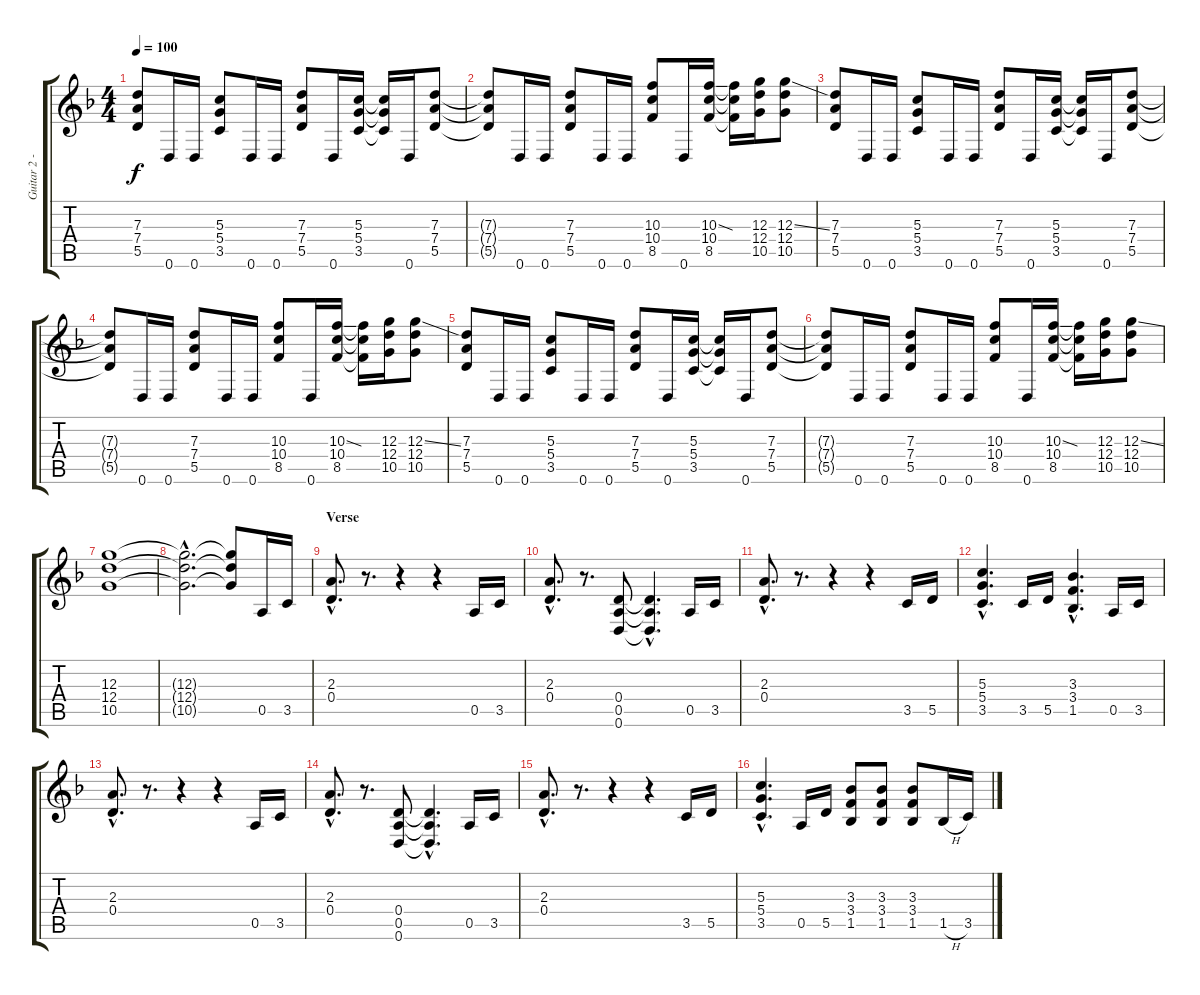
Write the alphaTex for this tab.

\track ("Guitar 2 - Chris Caffery" "Guitar 2 -") {instrument distortionguitar}
\staff {score tabs}
\tuning (E4 B3 G3 D3 A2 D2) {hide}
\ts (4 4)
\tempo 100
\clef g2
\ks f
(7.3 7.4 5.5).8{dy f} 0.6.16 0.6.16 (5.3 5.4 3.5).8 0.6.16 0.6.16 (7.3 7.4 5.5).8 0.6.16 (5.3 5.4 3.5).16 (5.3{t} 5.4{t} 3.5{t}).16 0.6.16 (7.3 7.4 5.5).8 |
(7.3{t} 7.4{t} 5.5{t}).8 0.6.16 0.6.16 (7.3 7.4 5.5).8 0.6.16 0.6.16 (10.3 10.4 8.5).8 0.6.16 (10.3{ss} 10.4 8.5).16 (10.3{t} 10.4{t} 8.5{t}).16 (12.3 12.4 10.5).16 (12.3{ss} 12.4 10.5).8 |
(7.3 7.4 5.5).8 0.6.16 0.6.16 (5.3 5.4 3.5).8 0.6.16 0.6.16 (7.3 7.4 5.5).8 0.6.16 (5.3 5.4 3.5).16 (5.3{t} 5.4{t} 3.5{t}).16 0.6.16 (7.3 7.4 5.5).8 |
(7.3{t} 7.4{t} 5.5{t}).8 0.6.16 0.6.16 (7.3 7.4 5.5).8 0.6.16 0.6.16 (10.3 10.4 8.5).8 0.6.16 (10.3{ss} 10.4 8.5).16 (10.3{t} 10.4{t} 8.5{t}).16 (12.3 12.4 10.5).16 (12.3{ss} 12.4 10.5).8 |
(7.3 7.4 5.5).8 0.6.16 0.6.16 (5.3 5.4 3.5).8 0.6.16 0.6.16 (7.3 7.4 5.5).8 0.6.16 (5.3 5.4 3.5).16 (5.3{t} 5.4{t} 3.5{t}).16 0.6.16 (7.3 7.4 5.5).8 |
(7.3{t} 7.4{t} 5.5{t}).8 0.6.16 0.6.16 (7.3 7.4 5.5).8 0.6.16 0.6.16 (10.3 10.4 8.5).8 0.6.16 (10.3{ss} 10.4 8.5).16 (10.3{t} 10.4{t} 8.5{t}).16 (12.3 12.4 10.5).16 (12.3{ss} 12.4 10.5).8 |
(12.3 12.4 10.5).1 |
(12.3{hac t} 12.4{hac t} 10.5{hac t}).2{d} (12.3{t} 12.4{t} 10.5{t}).8 0.5.16 3.5.16 |
\section ("" "Verse")
(2.3{hac} 0.4{hac}).8{d} r.8{d} r.4 r.4 0.5.16 3.5.16 |
(2.3{hac} 0.4{hac}).8{d} r.8{d} (0.4 0.5 0.6).8 (0.4{hac t} 0.5{hac t} 0.6{hac t}).4{d} 0.5.16 3.5.16 |
(2.3{hac} 0.4{hac}).8{d} r.8{d} r.4 r.4 3.5.16 5.5.16 |
(5.3{hac} 5.4{hac} 3.5{hac}).4{d} 3.5.16 5.5.16 (3.3{hac} 3.4{hac} 1.5{hac}).4{d} 0.5.16 3.5.16 |
(2.3{hac} 0.4{hac}).8{d} r.8{d} r.4 r.4 0.5.16 3.5.16 |
(2.3{hac} 0.4{hac}).8{d} r.8{d} (0.4 0.5 0.6).8 (0.4{hac t} 0.5{hac t} 0.6{hac t}).4{d} 0.5.16 3.5.16 |
(2.3{hac} 0.4{hac}).8{d} r.8{d} r.4 r.4 3.5.16 5.5.16 |
(5.3{hac} 5.4{hac} 3.5{hac}).4{d} 0.5.16 5.5.16 (3.3 3.4 1.5).8 (3.3 3.4 1.5).8 (3.3 3.4 1.5).8 1.5{h}.16 3.5.16
